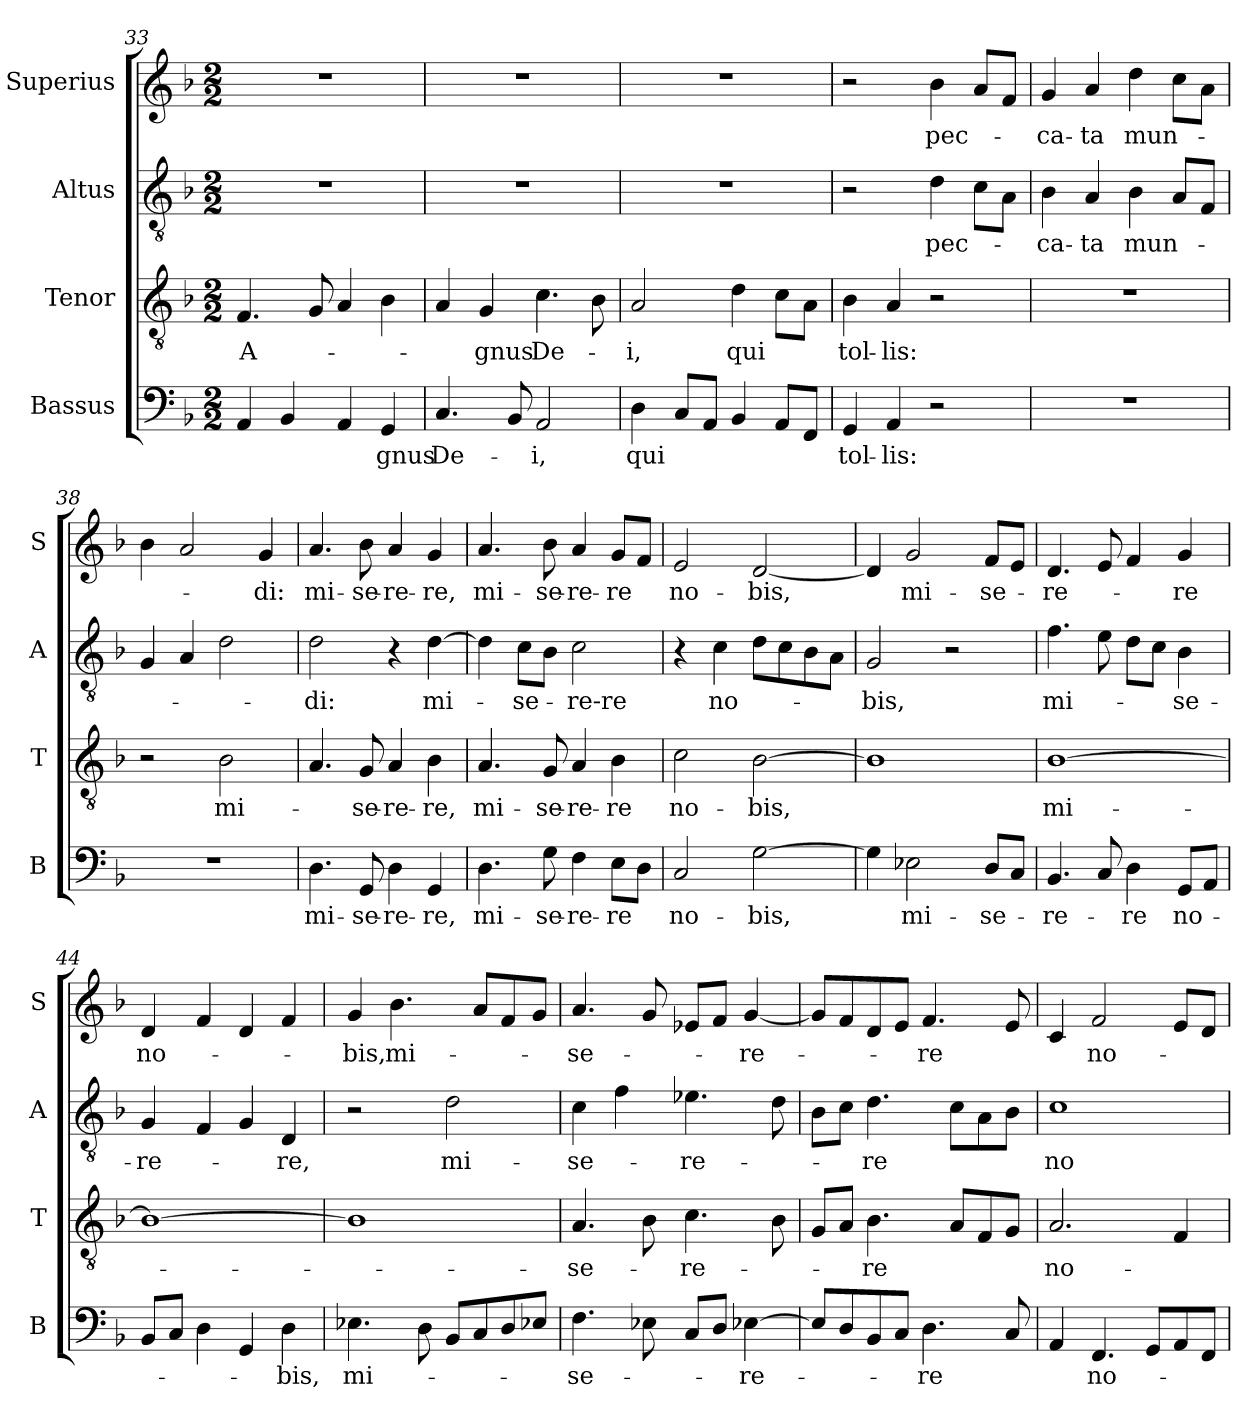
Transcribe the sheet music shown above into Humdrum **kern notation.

**kern	**text	**kern	**text	**kern	**text	**kern	**text
*part4	*part4	*part3	*part3	*part2	*part2	*part1	*part1
*staff4	*staff4	*staff3	*staff3	*staff2	*staff2	*staff1	*staff1
*I"Bassus	*	*I"Tenor	*	*I"Altus	*	*I"Superius	*
*I'B	*	*I'T	*	*I'A	*	*I'S	*
*clefF4	*	*clefGv2	*	*clefGv2	*	*clefG2	*
*k[b-]	*	*k[b-]	*	*k[b-]	*	*k[b-]	*
*M2/2	*	*M2/2	*	*M2/2	*	*M2/2	*
=33	=33	=33	=33	=33	=33	=33	=33
!	!	!	!LO:LY:i	!	!	!	!
4AA	.	4.F	A-	1r	.	1r	.
4BB-	.	.	.	.	.	.	.
.	.	8G	.	.	.	.	.
4AA	.	4A	.	.	.	.	.
!	!LO:LY:i	!	!	!	!	!	!
4GG	-gnus	4B-	.	.	.	.	.
=34	=34	=34	=34	=34	=34	=34	=34
!	!LO:LY:i	!	!	!	!	!	!
4.C	De-	4A	.	1r	.	1r	.
!	!	!	!LO:LY:i	!	!	!	!
.	.	4G	-gnus	.	.	.	.
8BB-	.	.	.	.	.	.	.
!	!LO:LY:i	!	!LO:LY:i	!	!	!	!
2AA	-i,	4.c	De-	.	.	.	.
.	.	8B-	.	.	.	.	.
=35	=35	=35	=35	=35	=35	=35	=35
!	!LO:LY:i	!	!LO:LY:i	!	!	!	!
4D	qui	2A	-i,	1r	.	1r	.
8CL	.	.	.	.	.	.	.
8AAJ	.	.	.	.	.	.	.
!	!	!	!LO:LY:i	!	!	!	!
4BB-	.	4d	qui	.	.	.	.
8AAL	.	8cL	.	.	.	.	.
8FFJ	.	8AJ	.	.	.	.	.
=36	=36	=36	=36	=36	=36	=36	=36
!	!LO:LY:i	!	!LO:LY:i	!	!	!	!
4GG	tol-	4B-	tol-	2r	.	2r	.
!	!LO:LY:i	!	!LO:LY:i	!	!	!	!
4AA	-lis:	4A	-lis:	.	.	.	.
!	!	!	!	!	!LO:LY:i	!	!
2r	.	2r	.	4d	pec-	4b-	pec-
.	.	.	.	8cL	.	8aL	.
.	.	.	.	8AJ	.	8fJ	.
=37	=37	=37	=37	=37	=37	=37	=37
!	!	!	!	!	!LO:LY:i	!	!
1r	.	1r	.	4B-	-ca-	4g	-ca-
!	!	!	!	!	!LO:LY:i	!	!
.	.	.	.	4A	-ta	4a	-ta
!	!	!	!	!	!LO:LY:i	!	!LO:LY:i
.	.	.	.	4B-	mun-	4dd	mun-
.	.	.	.	8AL	.	8ccL	.
.	.	.	.	8FJ	.	8aJ	.
=38	=38	=38	=38	=38	=38	=38	=38
1r	.	2r	.	4G	.	4b-	.
.	.	.	.	4A	.	2a	.
!	!	!	!LO:LY:i	!	!	!	!
.	.	2B-	mi-	2d	.	.	.
!	!	!	!	!	!	!	!LO:LY:i
.	.	.	.	.	.	4g	-di:
=39	=39	=39	=39	=39	=39	=39	=39
!	!LO:LY:i	!	!	!	!LO:LY:i	!	!LO:LY:i
4.D	mi-	4.A	.	2d	-di:	4.a	mi-
!	!LO:LY:i	!	!LO:LY:i	!	!	!	!LO:LY:i
8GG	-se-	8G	-se-	.	.	8b-	-se-
!	!LO:LY:i	!	!LO:LY:i	!	!	!	!LO:LY:i
4D	-re-	4A	-re-	4r	.	4a	-re-
!	!LO:LY:i	!	!LO:LY:i	!	!LO:LY:i	!	!LO:LY:i
4GG	-re,	4B-	-re,	[4d	mi-	4g	-re,
=40	=40	=40	=40	=40	=40	=40	=40
!	!LO:LY:i	!	!LO:LY:i	!	!	!	!LO:LY:i
4.D	mi-	4.A	mi-	4d]	.	4.a	mi-
!	!	!	!	!	!LO:LY:i	!	!
.	.	.	.	8cL	-se-	.	.
!	!LO:LY:i	!	!LO:LY:i	!	!	!	!LO:LY:i
8G	-se-	8G	-se-	8B-J	.	8b-	-se-
!	!LO:LY:i	!	!LO:LY:i	!	!LO:LY:i	!	!LO:LY:i
4F	-re-	4A	-re-	2c	-re-re	4a	-re-
!	!LO:LY:i	!	!LO:LY:i	!	!	!	!LO:LY:i
8EL	-re	4B-	-re	.	.	8gL	-re
8DJ	.	.	.	.	.	8fJ	.
=41	=41	=41	=41	=41	=41	=41	=41
!	!LO:LY:i	!	!LO:LY:i	!	!	!	!LO:LY:i
2C	no-	2c	no-	4r	.	2e	no-
!	!	!	!	!	!LO:LY:i	!	!
.	.	.	.	4c	no-	.	.
!	!LO:LY:i	!	!LO:LY:i	!	!	!	!LO:LY:i
[2G	-bis,	[2B-	-bis,	8dL	.	[2d	-bis,
.	.	.	.	8c	.	.	.
.	.	.	.	8B-	.	.	.
.	.	.	.	8AJ	.	.	.
=42	=42	=42	=42	=42	=42	=42	=42
!	!	!	!	!	!LO:LY:i	!	!
4G]	.	1B-]	.	2G	-bis,	4d]	.
!	!LO:LY:i	!	!	!	!	!	!
2E-X	mi-	.	.	.	.	2g	mi-
.	.	.	.	2r	.	.	.
!	!LO:LY:i	!	!	!	!	!	!
8DL	-se-	.	.	.	.	8fL	-se-
8CJ	.	.	.	.	.	8eJ	.
=43	=43	=43	=43	=43	=43	=43	=43
!	!LO:LY:i	!	!LO:LY:i	!	!LO:LY:i	!	!
4.BB-	-re-	[1B-	mi-	4.f	mi-	4.d	-re-
8C	.	.	.	8e	.	8e	.
!	!LO:LY:i	!	!	!	!	!	!
4D	-re	.	.	8dL	.	4f	.
.	.	.	.	8cJ	.	.	.
!	!LO:LY:i	!	!	!	!LO:LY:i	!	!
8GGL	no-	.	.	4B-	-se-	4g	-re
8AAJ	.	.	.	.	.	.	.
=44	=44	=44	=44	=44	=44	=44	=44
!	!	!	!	!	!LO:LY:i	!	!LO:LY:i
8BB-L	.	1B-_	.	4G	-re-	4d	no-
8CJ	.	.	.	.	.	.	.
4D	.	.	.	4F	.	4f	.
4GG	.	.	.	4G	.	4d	.
!	!LO:LY:i	!	!	!	!LO:LY:i	!	!
4D	-bis,	.	.	4D	-re,	4f	.
=45	=45	=45	=45	=45	=45	=45	=45
!	!LO:LY:i	!	!	!	!	!	!LO:LY:i
4.E-X	mi-	1B-]	.	2r	.	4g	-bis,
!	!	!	!	!	!	!	!LO:LY:i
.	.	.	.	.	.	4.b-	mi-
8D	.	.	.	.	.	.	.
!	!	!	!	!	!LO:LY:i	!	!
8BB-L	.	.	.	2d	mi-	.	.
8C	.	.	.	.	.	8aL	.
8D	.	.	.	.	.	8f	.
8E-XJ	.	.	.	.	.	8gJ	.
=46	=46	=46	=46	=46	=46	=46	=46
!	!LO:LY:i	!	!LO:LY:i	!	!LO:LY:i	!	!LO:LY:i
4.F	-se-	4.A	-se-	4c	-se-	4.a	-se-
.	.	.	.	4f	.	.	.
8E-X	.	8B-	.	.	.	8g	.
!	!	!	!LO:LY:i	!	!LO:LY:i	!	!
8CL	.	4.c	-re-	4.e-X	-re-	8e-iL	.
8DJ	.	.	.	.	.	8fJ	.
!	!LO:LY:i	!	!	!	!	!	!LO:LY:i
[4E-X	-re-	.	.	.	.	[4g	-re-
.	.	8B-	.	8d	.	.	.
=47	=47	=47	=47	=47	=47	=47	=47
8E-L]	.	8GL	.	8B-L	.	8gL]	.
8D	.	8AJ	.	8cJ	.	8f	.
!	!	!	!LO:LY:i	!	!LO:LY:i	!	!
8BB-	.	4.B-	-re	4.d	-re	8d	.
8CJ	.	.	.	.	.	8eJ	.
!	!LO:LY:i	!	!	!	!	!	!LO:LY:i
4.D	-re	.	.	.	.	4.f	-re
.	.	8AL	.	8cL	.	.	.
.	.	8F	.	8A	.	.	.
8C	.	8GJ	.	8B-J	.	8e	.
=48	=48	=48	=48	=48	=48	=48	=48
!	!	!	!LO:LY:i	!	!LO:LY:i	!	!
4AA	.	2.A	no-	1c	no-	4c	.
!	!LO:LY:i	!	!	!	!	!	!
4.FF	no-	.	.	.	.	2f	no-
8GGL	.	.	.	.	.	.	.
8AA	.	4F	.	.	.	8eL	.
8FFJ	.	.	.	.	.	8dJ	.
=	=	=	=	=	=	=	=
*-	*-	*-	*-	*-	*-	*-	*-
